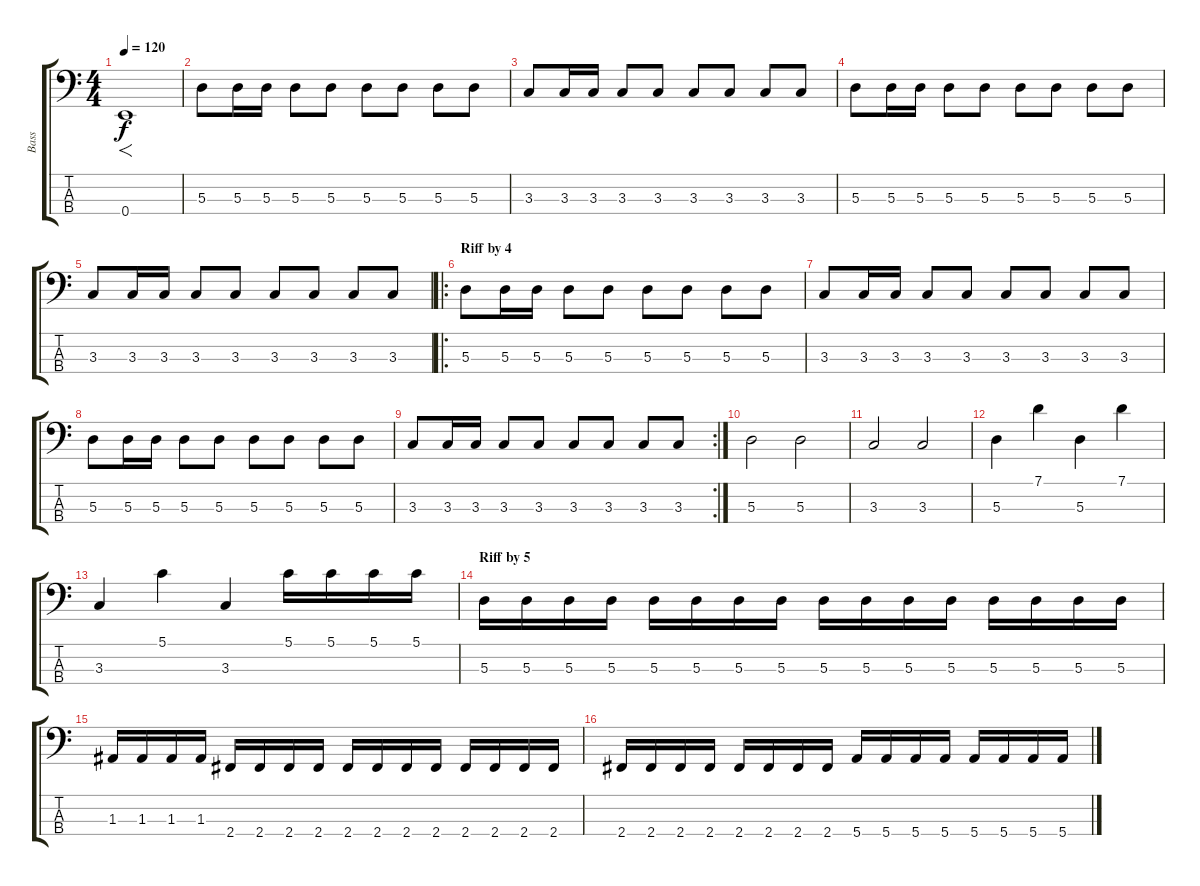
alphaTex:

\track ("Bass" "Bass") {instrument electricbassfinger}
\staff {score tabs}
\tuning (G2 D2 A1 E1) {hide}
\ts (4 4)
\tempo 120
\clef f4
\ks c
0.4.1{f dy f} |
5.3.8 5.3.16 5.3.16 5.3.8 5.3.8 5.3.8 5.3.8 5.3.8 5.3.8 |
3.3.8 3.3.16 3.3.16 3.3.8 3.3.8 3.3.8 3.3.8 3.3.8 3.3.8 |
5.3.8 5.3.16 5.3.16 5.3.8 5.3.8 5.3.8 5.3.8 5.3.8 5.3.8 |
3.3.8 3.3.16 3.3.16 3.3.8 3.3.8 3.3.8 3.3.8 3.3.8 3.3.8 |
\ro
\section ("" "Riff by 4")
5.3.8 5.3.16 5.3.16 5.3.8 5.3.8 5.3.8 5.3.8 5.3.8 5.3.8 |
3.3.8 3.3.16 3.3.16 3.3.8 3.3.8 3.3.8 3.3.8 3.3.8 3.3.8 |
5.3.8 5.3.16 5.3.16 5.3.8 5.3.8 5.3.8 5.3.8 5.3.8 5.3.8 |
\rc 2
3.3.8 3.3.16 3.3.16 3.3.8 3.3.8 3.3.8 3.3.8 3.3.8 3.3.8 |
5.3.2 5.3.2 |
3.3.2 3.3.2 |
5.3.4 7.1.4 5.3.4 7.1.4 |
3.3.4 5.1.4 3.3.4 5.1.16 5.1.16 5.1.16 5.1.16 |
\section ("" "Riff by 5")
5.3.16 5.3.16 5.3.16 5.3.16 5.3.16 5.3.16 5.3.16 5.3.16 5.3.16 5.3.16 5.3.16 5.3.16 5.3.16 5.3.16 5.3.16 5.3.16 |
1.3.16 1.3.16 1.3.16 1.3.16 2.4.16 2.4.16 2.4.16 2.4.16 2.4.16 2.4.16 2.4.16 2.4.16 2.4.16 2.4.16 2.4.16 2.4.16 |
2.4.16 2.4.16 2.4.16 2.4.16 2.4.16 2.4.16 2.4.16 2.4.16 5.4.16 5.4.16 5.4.16 5.4.16 5.4.16 5.4.16 5.4.16 5.4.16
